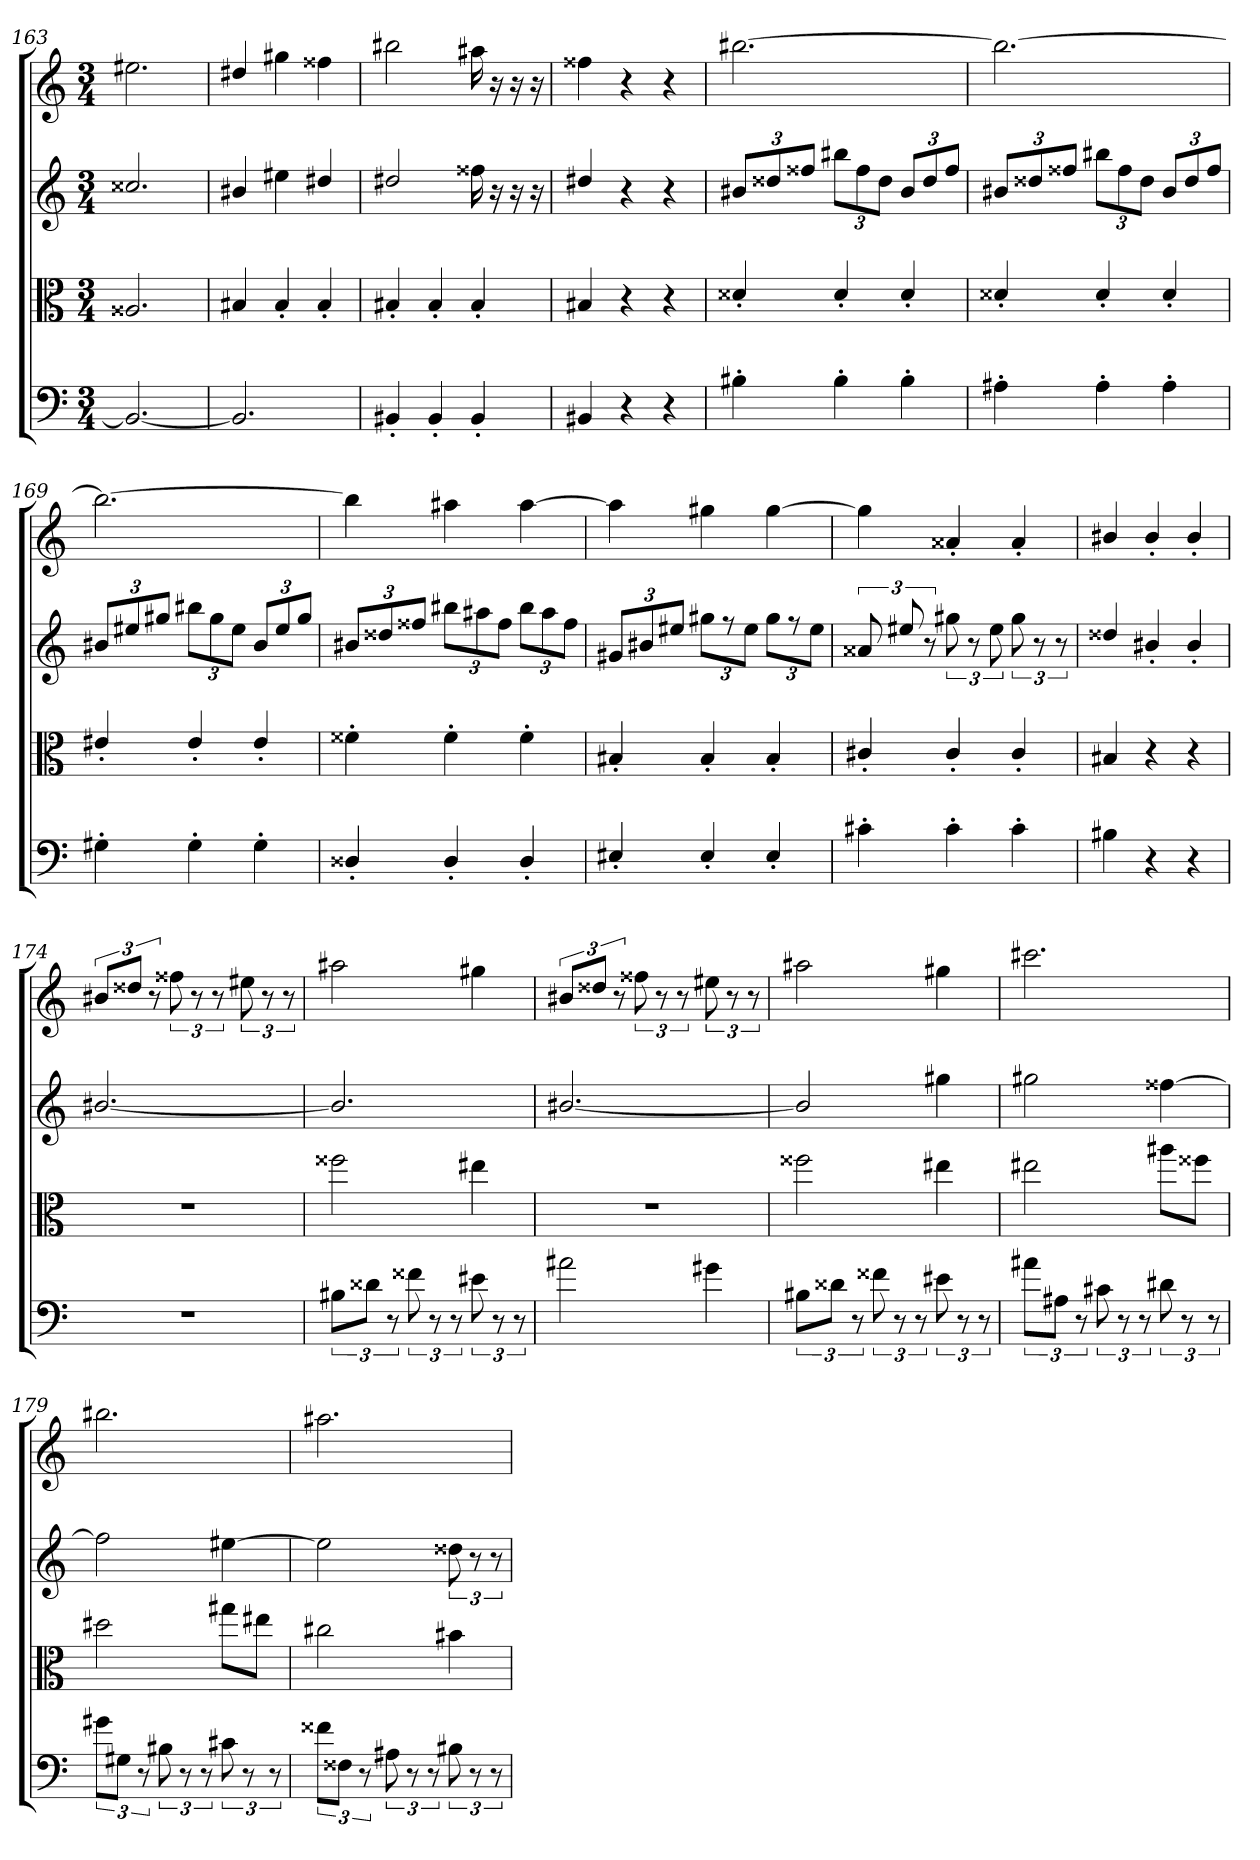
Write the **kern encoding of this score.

**kern	**kern	**kern	**kern
*part4	*part3	*part2	*part1
*staff4	*staff3	*staff2	*staff1
*clefF4	*clefC3	*clefG2	*clefG2
*k[]	*k[]	*k[]	*k[]
*M3/4	*M3/4	*M3/4	*M3/4
=163	=163	=163	=163
2.BB#/_	2.A##X/	2.cc##X/	2.ee#X\
=164	=164	=164	=164
2.BB#/]	4B#X/	4b#X/	4dd#X/
.	4B#'/	4ee#X\	4gg#X\
.	4B#'/	4dd#X/	4ff##X\
=165	=165	=165	=165
4BB#X'/	4B#X'/	2dd#X/	2bb#X\
4BB#'/	4B#'/	.	.
4BB#'/	4B#'/	16ff##X\	16aa#X\
.	.	16r	16r
.	.	16r	16r
.	.	16r	16r
=166	=166	=166	=166
4BB#X/	4B#X/	4dd#X/	4ff##X\
4r	4r	4r	4r
4r	4r	4r	4r
=167	=167	=167	=167
4B#X'\	4d##X'/	12b#X/L	[2.bb#X\
.	.	12dd##X/	.
.	.	12ff##X/J	.
4B#'\	4d##'/	12bb#X\L	.
.	.	12ff##\	.
.	.	12dd##\J	.
4B#'\	4d##'/	12b#/L	.
.	.	12dd##/	.
.	.	12ff##/J	.
=168	=168	=168	=168
4A#X'\	4d##X'/	12b#X/L	2.bb#\_
.	.	12dd##X/	.
.	.	12ff##X/J	.
4A#'\	4d##'/	12bb#X\L	.
.	.	12ff##\	.
.	.	12dd##\J	.
4A#'\	4d##'/	12b#/L	.
.	.	12dd##/	.
.	.	12ff##/J	.
=169	=169	=169	=169
4G#X'\	4e#X'/	12b#X/L	2.bb#\_
.	.	12ee#X/	.
.	.	12gg#X/J	.
4G#'\	4e#'/	12bb#X\L	.
.	.	12gg#\	.
.	.	12ee#\J	.
4G#'\	4e#'/	12b#/L	.
.	.	12ee#/	.
.	.	12gg#/J	.
=170	=170	=170	=170
4D##X'/	4f##X'\	12b#X/L	4bb#\]
.	.	12dd##X/	.
.	.	12ff##X/J	.
4D##'/	4f##'\	12bb#X\L	4aa#X\
.	.	12aa#X\	.
.	.	12ff##\J	.
4D##'/	4f##'\	12bb#\L	[4aa#\
.	.	12aa#\	.
.	.	12ff##\J	.
=171	=171	=171	=171
4E#X'/	4B#X'/	12g#X/L	4aa#\]
.	.	12b#X/	.
.	.	12ee#X/J	.
4E#'/	4B#'/	12gg#X\L	4gg#X\
.	.	12r	.
.	.	12ee#\J	.
4E#'/	4B#'/	12gg#\L	[4gg#\
.	.	12r	.
.	.	12ee#\J	.
=172	=172	=172	=172
4c#X'\	4c#X'/	12a##X/	4gg#\]
.	.	12ee#X/	.
.	.	12r	.
4c#'\	4c#'/	12gg#X\	4a##X'/
.	.	12r	.
.	.	12ee#\	.
4c#'\	4c#'/	12gg#\	4a##'/
.	.	12r	.
.	.	12r	.
=173	=173	=173	=173
4B#X\	4B#X/	4dd##X/	4b#X/
4r	4r	4b#X'/	4b#'/
4r	4r	4b#'/	4b#'/
=174	=174	=174	=174
2.r	2.r	[2.b#X/	12b#X/L
.	.	.	12dd##X/J
.	.	.	12r
.	.	.	12ff##X\
.	.	.	12r
.	.	.	12r
.	.	.	12ee#X\
.	.	.	12r
.	.	.	12r
=175	=175	=175	=175
12B#X\L	2ff##X\	2.b#/]	2aa#X\
12d##X\J	.	.	.
12r	.	.	.
12f##X\	.	.	.
12r	.	.	.
12r	.	.	.
12e#X\	4ee#X\	.	4gg#X\
12r	.	.	.
12r	.	.	.
=176	=176	=176	=176
2a#X\	2.r	[2.b#X/	12b#X/L
.	.	.	12dd##X/J
.	.	.	12r
.	.	.	12ff##X\
.	.	.	12r
.	.	.	12r
4g#X\	.	.	12ee#X\
.	.	.	12r
.	.	.	12r
=177	=177	=177	=177
12B#X\L	2ff##X\	2b#/]	2aa#X\
12d##X\J	.	.	.
12r	.	.	.
12f##X\	.	.	.
12r	.	.	.
12r	.	.	.
12e#X\	4ee#X\	4gg#X\	4gg#X\
12r	.	.	.
12r	.	.	.
=178	=178	=178	=178
12a#X\L	2ee#X\	2gg#X\	2.ccc#X\
12A#X\J	.	.	.
12r	.	.	.
12c#X\	.	.	.
12r	.	.	.
12r	.	.	.
12d#X\	8aa#X\L	[4ff##X\	.
12r	.	.	.
.	8ff##X\J	.	.
12r	.	.	.
=179	=179	=179	=179
12g#X\L	2dd#X\	2ff##\]	2.bb#X\
12G#X\J	.	.	.
12r	.	.	.
12B#X\	.	.	.
12r	.	.	.
12r	.	.	.
12c#X\	8gg#X\L	[4ee#X\	.
12r	.	.	.
.	8ee#X\J	.	.
12r	.	.	.
=180	=180	=180	=180
12f##X\L	2cc#X\	2ee#\]	2.aa#X\
12F##X\J	.	.	.
12r	.	.	.
12A#X\	.	.	.
12r	.	.	.
12r	.	.	.
12B#X\	4b#X\	12dd##X\	.
12r	.	12r	.
12r	.	12r	.
=	=	=	=
*-	*-	*-	*-
